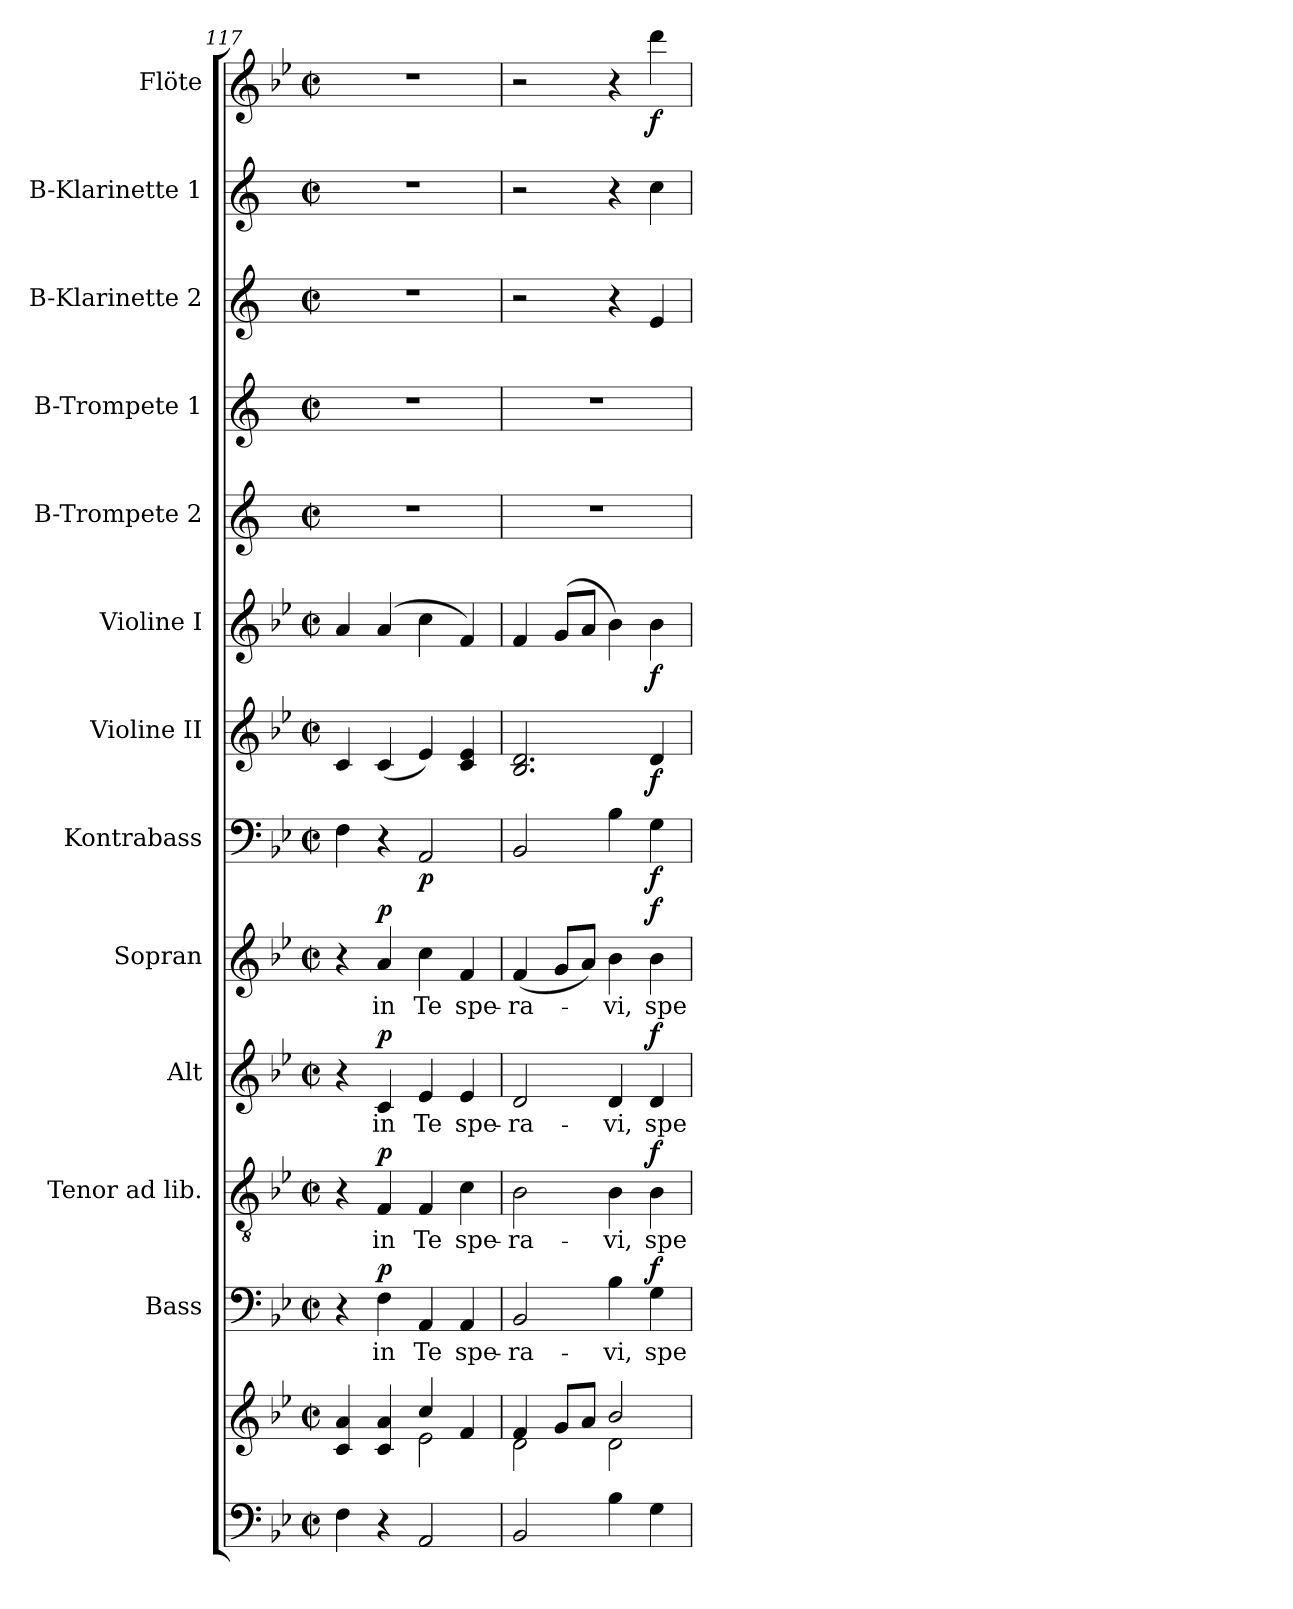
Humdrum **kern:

**kern	**kern	**kern	**text	**dynam	**kern	**text	**dynam	**kern	**text	**dynam	**kern	**text	**dynam	**kern	**dynam	**kern	**dynam	**kern	**dynam	**kern	**kern	**kern	**kern	**kern	**dynam
*part13	*part13	*part12	*part12	*part12	*part11	*part11	*part11	*part10	*part10	*part10	*part9	*part9	*part9	*part8	*part8	*part7	*part7	*part6	*part6	*part5	*part4	*part3	*part2	*part1	*part1
*staff14	*staff13	*staff12	*staff12	*staff12	*staff11	*staff11	*staff11	*staff10	*staff10	*staff10	*staff9	*staff9	*staff9	*staff8	*staff8	*staff7	*staff7	*staff6	*staff6	*staff5	*staff4	*staff3	*staff2	*staff1	*staff1
*	*	*I"Bass	*	*	*I"Tenor ad lib.	*	*	*I"Alt	*	*	*I"Sopran	*	*	*I"Kontrabass	*	*I"Violine II	*	*I"Violine I	*	*I"B-Trompete 2	*I"B-Trompete 1	*I"B-Klarinette 2	*I"B-Klarinette 1	*I"Flöte	*
*	*	*I'B.	*	*	*I'T.	*	*	*I'A.	*	*	*I'S.	*	*	*I'Kb.	*	*I'Vl. II	*	*I'Vl. I	*	*I'B Trp. 2	*I'B Trp. 1	*I'B Kl. 2	*I'B Kl. 1	*I'Fl.	*
*clefF4	*clefG2	*clefF4	*	*	*clefGv2	*	*	*clefG2	*	*	*clefG2	*	*	*clefF4	*	*clefG2	*	*clefG2	*	*clefG2	*clefG2	*clefG2	*clefG2	*clefG2	*
*	*	*	*	*	*	*	*	*	*	*	*	*	*	*ITrd7c12	*	*	*	*	*	*ITrd1c2	*ITrd1c2	*ITrd1c2	*ITrd1c2	*	*
*k[b-e-]	*k[b-e-]	*k[b-e-]	*	*	*k[b-e-]	*	*	*k[b-e-]	*	*	*k[b-e-]	*	*	*k[b-e-]	*	*k[b-e-]	*	*k[b-e-]	*	*k[b-e-]	*k[b-e-]	*k[b-e-]	*k[b-e-]	*k[b-e-]	*
*B-:	*B-:	*B-:	*	*	*B-:	*	*	*B-:	*	*	*B-:	*	*	*B-:	*	*B-:	*	*B-:	*	*B-:	*B-:	*B-:	*B-:	*B-:	*
*M2/2	*M2/2	*M2/2	*	*	*M2/2	*	*	*M2/2	*	*	*M2/2	*	*	*M2/2	*	*M2/2	*	*M2/2	*	*M2/2	*M2/2	*M2/2	*M2/2	*M2/2	*
*met(c|)	*met(c|)	*met(c|)	*	*	*met(c|)	*	*	*met(c|)	*	*	*met(c|)	*	*	*met(c|)	*	*met(c|)	*	*met(c|)	*	*met(c|)	*met(c|)	*met(c|)	*met(c|)	*met(c|)	*
=117	=117	=117	=117	=117	=117	=117	=117	=117	=117	=117	=117	=117	=117	=117	=117	=117	=117	=117	=117	=117	=117	=117	=117	=117	=117
*	*^	*	*	*	*	*	*	*	*	*	*	*	*	*	*	*	*	*	*	*	*	*	*	*	*
4F\	4c/ 4a/	2ryy	4r	.	.	4r	.	.	4r	.	.	4r	.	.	4FF\	.	4c/	.	4a/	.	1r	1r	1r	1r	1r	.
!	!	!	!	!LO:LY:b	!LO:DY:a	!	!LO:LY:b	!LO:DY:a	!	!LO:LY:b	!LO:DY:a	!	!LO:LY:b	!LO:DY:a	!	!	!	!	!	!	!	!	!	!	!	!
4r	4c/ 4a/	.	4F\	in	p	4F/	in	p	4c/	in	p	4a/	in	p	4r	.	(<4c/	.	(4a/	.	.	.	.	.	.	.
!	!	!	!	!LO:LY:b	!	!	!LO:LY:b	!	!	!LO:LY:b	!	!	!LO:LY:b	!	!	!LO:DY:b	!	!	!	!	!	!	!	!	!	!
2AA/	4cc/	2e-\	4AA/	Te	.	4F/	Te	.	4e-/	Te	.	4cc\	Te	.	2AAA/	p	4e-/)	.	4cc\	.	.	.	.	.	.	.
!	!	!	!	!LO:LY:b	!	!	!LO:LY:b	!	!	!LO:LY:b	!	!	!LO:LY:b	!	!	!	!	!	!	!	!	!	!	!	!	!
.	4f/	.	4AA/	spe-	.	4c\	spe-	.	4e-/	spe-	.	4f/	spe-	.	.	.	4c/ 4e-/	.	4f/)	.	.	.	.	.	.	.
=118	=118	=118	=118	=118	=118	=118	=118	=118	=118	=118	=118	=118	=118	=118	=118	=118	=118	=118	=118	=118	=118	=118	=118	=118	=118	=118
!	!	!	!	!LO:LY:b	!	!	!LO:LY:b	!	!	!LO:LY:b	!	!	!LO:LY:b	!	!	!	!	!	!	!	!	!	!	!	!	!
2BB-/	4f/	2d\	2BB-/	-ra-	.	2B-\	-ra-	.	2d/	-ra-	.	(<4f/	-ra-	.	2BBB-/	.	2.B-/ 2.d/	.	4f/	.	1r	1r	2r	2r	2r	.
.	8g/L	.	.	.	.	.	.	.	.	.	.	8g/L	.	.	.	.	.	.	(>8g/L	.	.	.	.	.	.	.
.	8a/J	.	.	.	.	.	.	.	.	.	.	8a/J)	.	.	.	.	.	.	8a/J	.	.	.	.	.	.	.
!	!	!	!	!LO:LY:b	!	!	!LO:LY:b	!	!	!LO:LY:b	!	!	!LO:LY:b	!	!	!	!	!	!	!	!	!	!	!	!	!
4B-\	2b-/	2d\	4B-\	-vi,	.	4B-\	-vi,	.	4d/	-vi,	.	4b-\	-vi,	.	4BB-\	.	.	.	4b-\)	.	.	.	4r	4r	4r	.
!	!	!	!	!LO:LY:b	!LO:DY:a	!	!LO:LY:b	!LO:DY:a	!	!LO:LY:b	!LO:DY:a	!	!LO:LY:b	!LO:DY:a	!	!LO:DY:b	!	!LO:DY:b	!	!LO:DY:b	!	!	!	!	!	!LO:DY:b
4G\	.	.	4G\	spe-	f	4B-\	spe-	f	4d/	spe-	f	4b-\	spe-	f	4GG\	f	4d/	f	4b-\	f	.	.	4d/	4b-\	4ddd\	f
*	*v	*v	*	*	*	*	*	*	*	*	*	*	*	*	*	*	*	*	*	*	*	*	*	*	*	*
=	=	=	=	=	=	=	=	=	=	=	=	=	=	=	=	=	=	=	=	=	=	=	=	=	=
*-	*-	*-	*-	*-	*-	*-	*-	*-	*-	*-	*-	*-	*-	*-	*-	*-	*-	*-	*-	*-	*-	*-	*-	*-	*-
